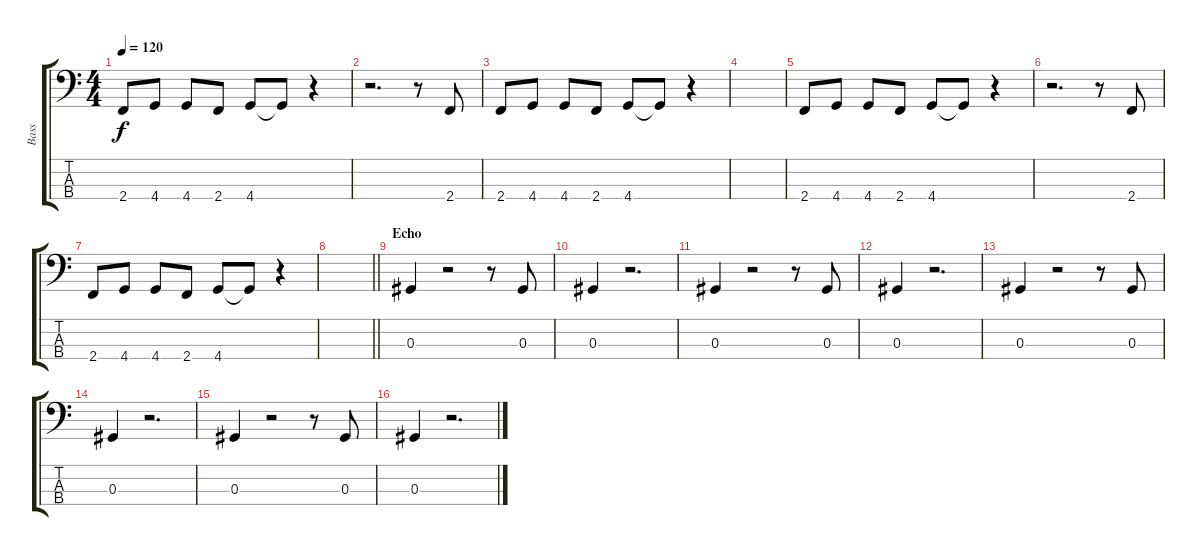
\track ("Bass" "Bass") {instrument electricbasspick}
\staff {score tabs}
\tuning (Gb2 Db2 Ab1 Eb1) {hide}
\ts (4 4)
\tempo 120
\clef f4
\ks c
2.4.8{dy f volume 11} 4.4.8 4.4.8 2.4.8 4.4.8 4.4{t}.8 r.4 |
r.2{d volume 11} r.8 2.4.8 |
2.4.8{volume 11} 4.4.8 4.4.8 2.4.8 4.4.8 4.4{t}.8 r.4 |
|
2.4.8{volume 11} 4.4.8 4.4.8 2.4.8 4.4.8 4.4{t}.8 r.4 |
r.2{d volume 11} r.8 2.4.8 |
2.4.8{volume 11} 4.4.8 4.4.8 2.4.8 4.4.8 4.4{t}.8 r.4 |
\barLineRight lightlight
|
\section ("" "Echo")
0.3.4 r.2 r.8 0.3.8 |
0.3.4 r.2{d} |
0.3.4 r.2 r.8 0.3.8 |
0.3.4 r.2{d} |
0.3.4 r.2 r.8 0.3.8 |
0.3.4 r.2{d} |
0.3.4 r.2 r.8 0.3.8 |
0.3.4 r.2{d}
